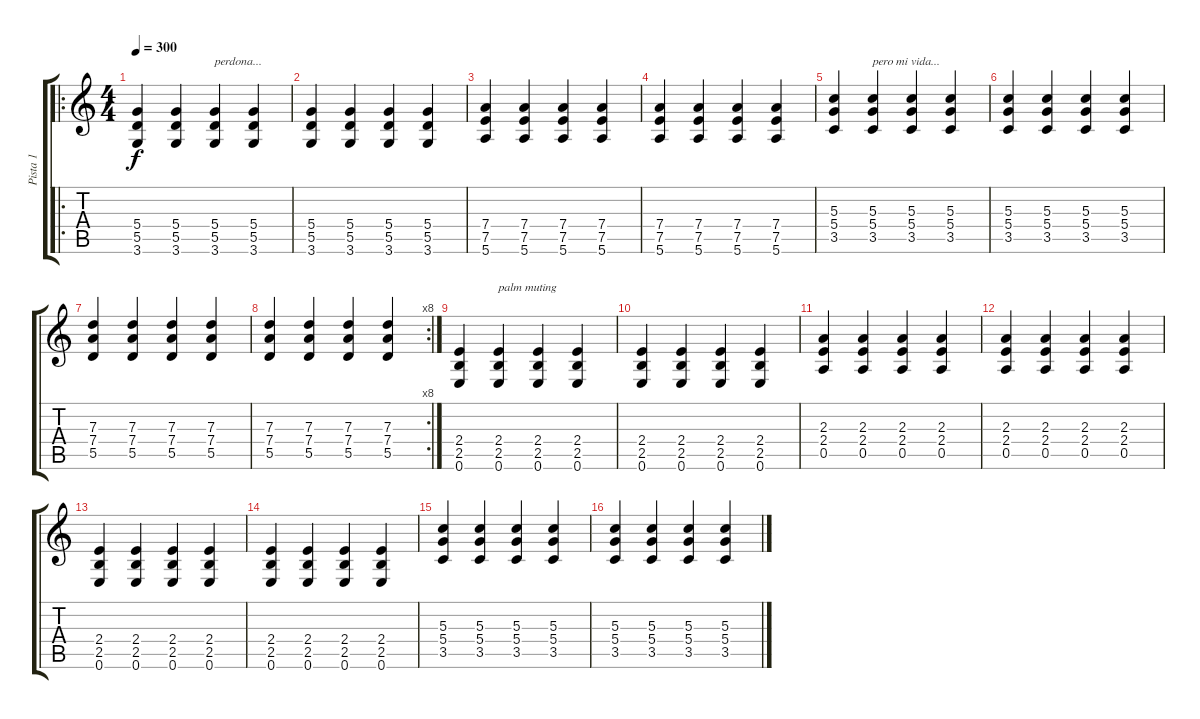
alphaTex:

\track ("Pista 1" "Pista 1") {instrument distortionguitar}
\staff {score tabs}
\tuning (E4 B3 G3 D3 A2 E2) {hide}
\ro
\ts (4 4)
\tempo 300
\clef g2
\ks c
(5.4 5.5 3.6).4{dy f} (5.4 5.5 3.6).4 (5.4 5.5 3.6).4{txt "perdona..."} (5.4 5.5 3.6).4 |
(5.4 5.5 3.6).4 (5.4 5.5 3.6).4 (5.4 5.5 3.6).4 (5.4 5.5 3.6).4 |
(7.4 7.5 5.6).4 (7.4 7.5 5.6).4 (7.4 7.5 5.6).4 (7.4 7.5 5.6).4 |
(7.4 7.5 5.6).4 (7.4 7.5 5.6).4 (7.4 7.5 5.6).4 (7.4 7.5 5.6).4 |
(5.3 5.4 3.5).4 (5.3 5.4 3.5).4{txt "pero mi vida..."} (5.3 5.4 3.5).4 (5.3 5.4 3.5).4 |
(5.3 5.4 3.5).4 (5.3 5.4 3.5).4 (5.3 5.4 3.5).4 (5.3 5.4 3.5).4 |
(7.3 7.4 5.5).4 (7.3 7.4 5.5).4 (7.3 7.4 5.5).4 (7.3 7.4 5.5).4 |
\rc 8
(7.3 7.4 5.5).4 (7.3 7.4 5.5).4 (7.3 7.4 5.5).4 (7.3 7.4 5.5).4 |
(2.4 2.5 0.6).4 (2.4 2.5 0.6).4{txt "palm muting"} (2.4 2.5 0.6).4 (2.4 2.5 0.6).4 |
(2.4 2.5 0.6).4 (2.4 2.5 0.6).4 (2.4 2.5 0.6).4 (2.4 2.5 0.6).4 |
(2.3 2.4 0.5).4 (2.3 2.4 0.5).4 (2.3 2.4 0.5).4 (2.3 2.4 0.5).4 |
(2.3 2.4 0.5).4 (2.3 2.4 0.5).4 (2.3 2.4 0.5).4 (2.3 2.4 0.5).4 |
(2.4 2.5 0.6).4 (2.4 2.5 0.6).4 (2.4 2.5 0.6).4 (2.4 2.5 0.6).4 |
(2.4 2.5 0.6).4 (2.4 2.5 0.6).4 (2.4 2.5 0.6).4 (2.4 2.5 0.6).4 |
(5.3 5.4 3.5).4 (5.3 5.4 3.5).4 (5.3 5.4 3.5).4 (5.3 5.4 3.5).4 |
(5.3 5.4 3.5).4 (5.3 5.4 3.5).4 (5.3 5.4 3.5).4 (5.3 5.4 3.5).4
